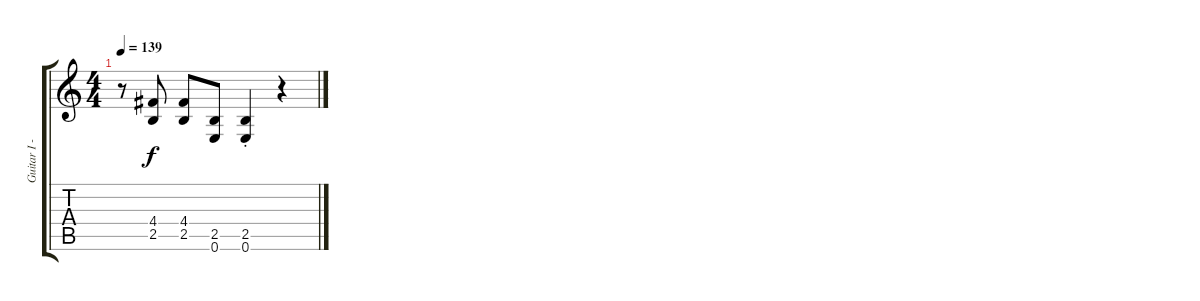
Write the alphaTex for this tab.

\track ("Guitar I - Gotoh" "Guitar I -") {instrument distortionguitar}
\staff {score tabs}
\tuning (E4 B3 G3 D3 A2 E2) {hide}
\ts (4 4)
\tempo 139
\clef g2
\ks c
r.8{dy f} (4.4 2.5).8 (4.4 2.5).8 (2.5 0.6).8 (2.5{st} 0.6{st}).4 r.4
